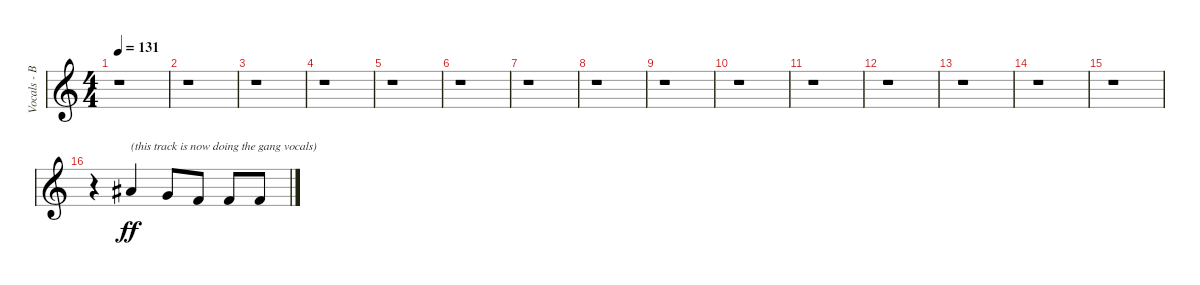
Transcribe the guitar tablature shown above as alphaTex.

\track ("Vocals - Backup And Gang" "Vocals - B") {instrument oboe}
\staff {score}
\tuning (E4 B3 G3 D3 A2 E2) {hide}
\ts (4 4)
\tempo 131
\clef g2
\ks c
r.1{dy mp} |
r.1 |
r.1 |
r.1 |
r.1 |
r.1 |
r.1 |
r.1 |
r.1 |
r.1 |
r.1 |
r.1 |
r.1 |
r.1 |
r.1 |
r.4 6.1.4{txt "(this track is now doing the gang vocals)" dy ff instrument pad4choir} 8.2.8 6.2.8 6.2.8 6.2.8
